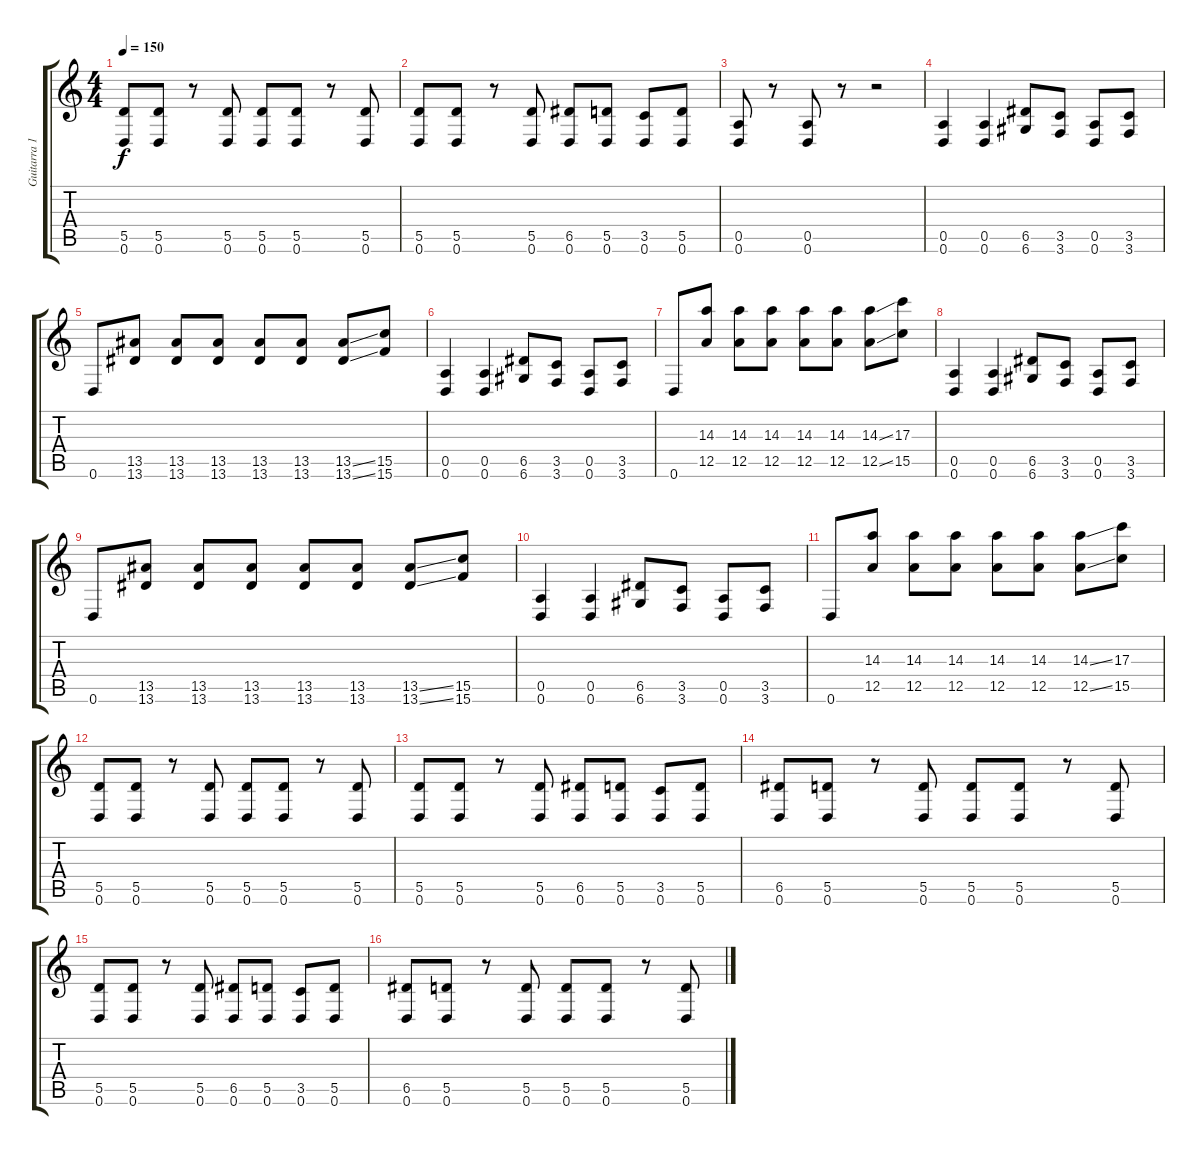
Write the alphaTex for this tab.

\track ("Guitarra 1" "Guitarra 1") {instrument distortionguitar}
\staff {score tabs}
\tuning (E4 B3 G3 D3 A2 D2) {hide}
\ts (4 4)
\tempo 150
\clef g2
\ks c
(5.5 0.6).8{dy f} (5.5 0.6).8 r.8 (5.5 0.6).8 (5.5 0.6).8 (5.5 0.6).8 r.8 (5.5 0.6).8 |
(5.5 0.6).8 (5.5 0.6).8 r.8 (5.5 0.6).8 (6.5 0.6).8 (5.5 0.6).8 (3.5 0.6).8 (5.5 0.6).8 |
(0.5 0.6).8 r.8 (0.5 0.6).8 r.8 r.2 |
(0.5 0.6).4 (0.5 0.6).4 (6.5 6.6).8 (3.5 3.6).8 (0.5 0.6).8 (3.5 3.6).8 |
0.6.8 (13.5 13.6).8 (13.5 13.6).8 (13.5 13.6).8 (13.5 13.6).8 (13.5 13.6).8 (13.5{ss} 13.6{ss}).8 (15.5 15.6).8 |
(0.5 0.6).4 (0.5 0.6).4 (6.5 6.6).8 (3.5 3.6).8 (0.5 0.6).8 (3.5 3.6).8 |
0.6.8 (14.3 12.5).8 (14.3 12.5).8 (14.3 12.5).8 (14.3 12.5).8 (14.3 12.5).8 (14.3{ss} 12.5{ss}).8 (17.3 15.5).8 |
(0.5 0.6).4 (0.5 0.6).4 (6.5 6.6).8 (3.5 3.6).8 (0.5 0.6).8 (3.5 3.6).8 |
0.6.8 (13.5 13.6).8 (13.5 13.6).8 (13.5 13.6).8 (13.5 13.6).8 (13.5 13.6).8 (13.5{ss} 13.6{ss}).8 (15.5 15.6).8 |
(0.5 0.6).4 (0.5 0.6).4 (6.5 6.6).8 (3.5 3.6).8 (0.5 0.6).8 (3.5 3.6).8 |
0.6.8 (14.3 12.5).8 (14.3 12.5).8 (14.3 12.5).8 (14.3 12.5).8 (14.3 12.5).8 (14.3{ss} 12.5{ss}).8 (17.3 15.5).8 |
(5.5 0.6).8 (5.5 0.6).8 r.8 (5.5 0.6).8 (5.5 0.6).8 (5.5 0.6).8 r.8 (5.5 0.6).8 |
(5.5 0.6).8 (5.5 0.6).8 r.8 (5.5 0.6).8 (6.5 0.6).8 (5.5 0.6).8 (3.5 0.6).8 (5.5 0.6).8 |
(6.5 0.6).8 (5.5 0.6).8 r.8 (5.5 0.6).8 (5.5 0.6).8 (5.5 0.6).8 r.8 (5.5 0.6).8 |
(5.5 0.6).8 (5.5 0.6).8 r.8 (5.5 0.6).8 (6.5 0.6).8 (5.5 0.6).8 (3.5 0.6).8 (5.5 0.6).8 |
(6.5 0.6).8 (5.5 0.6).8 r.8 (5.5 0.6).8 (5.5 0.6).8 (5.5 0.6).8 r.8 (5.5 0.6).8
